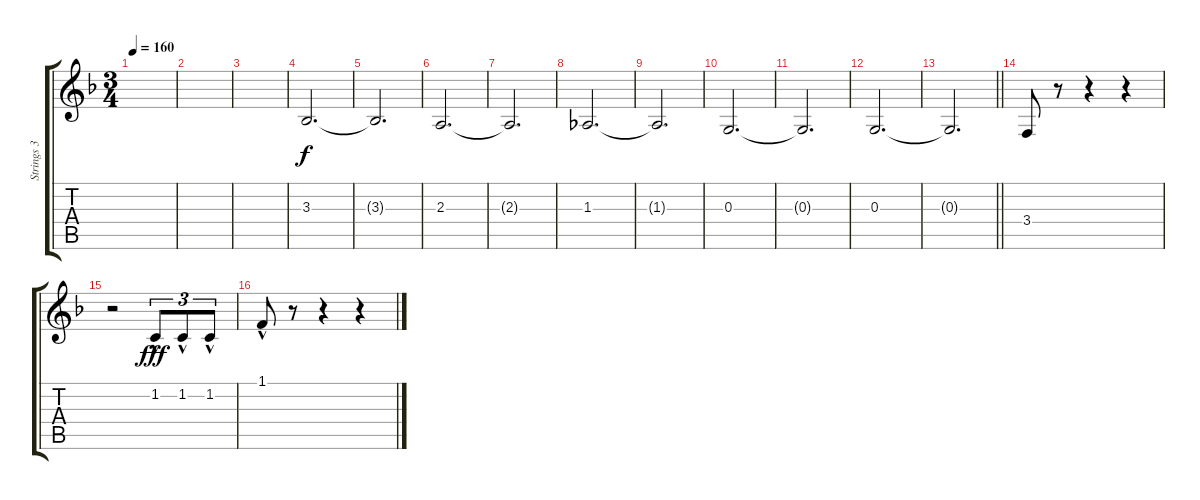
\track ("Strings 3" "Strings 3") {instrument stringensemble1}
\staff {score tabs}
\tuning (E4 B3 G3 D3 A2 E2) {hide}
\ts (3 4)
\tempo 160
\clef g2
\ks f
|
|
|
3.3.2{d} |
3.3{t}.2{d} |
2.3.2{d} |
2.3{t}.2{d} |
1.3.2{d} |
1.3{t}.2{d} |
0.3.2{d} |
0.3{t}.2{d} |
0.3.2{d} |
\barLineRight lightlight
0.3{t}.2{d} |
3.4.8 r.8 r.4 r.4 |
r.2 1.2{hac}.8{tu (3 2) dy fff} 1.2{hac}.8{tu (3 2)} 1.2{hac}.8{tu (3 2)} |
1.1{hac}.8 r.8 r.4 r.4
